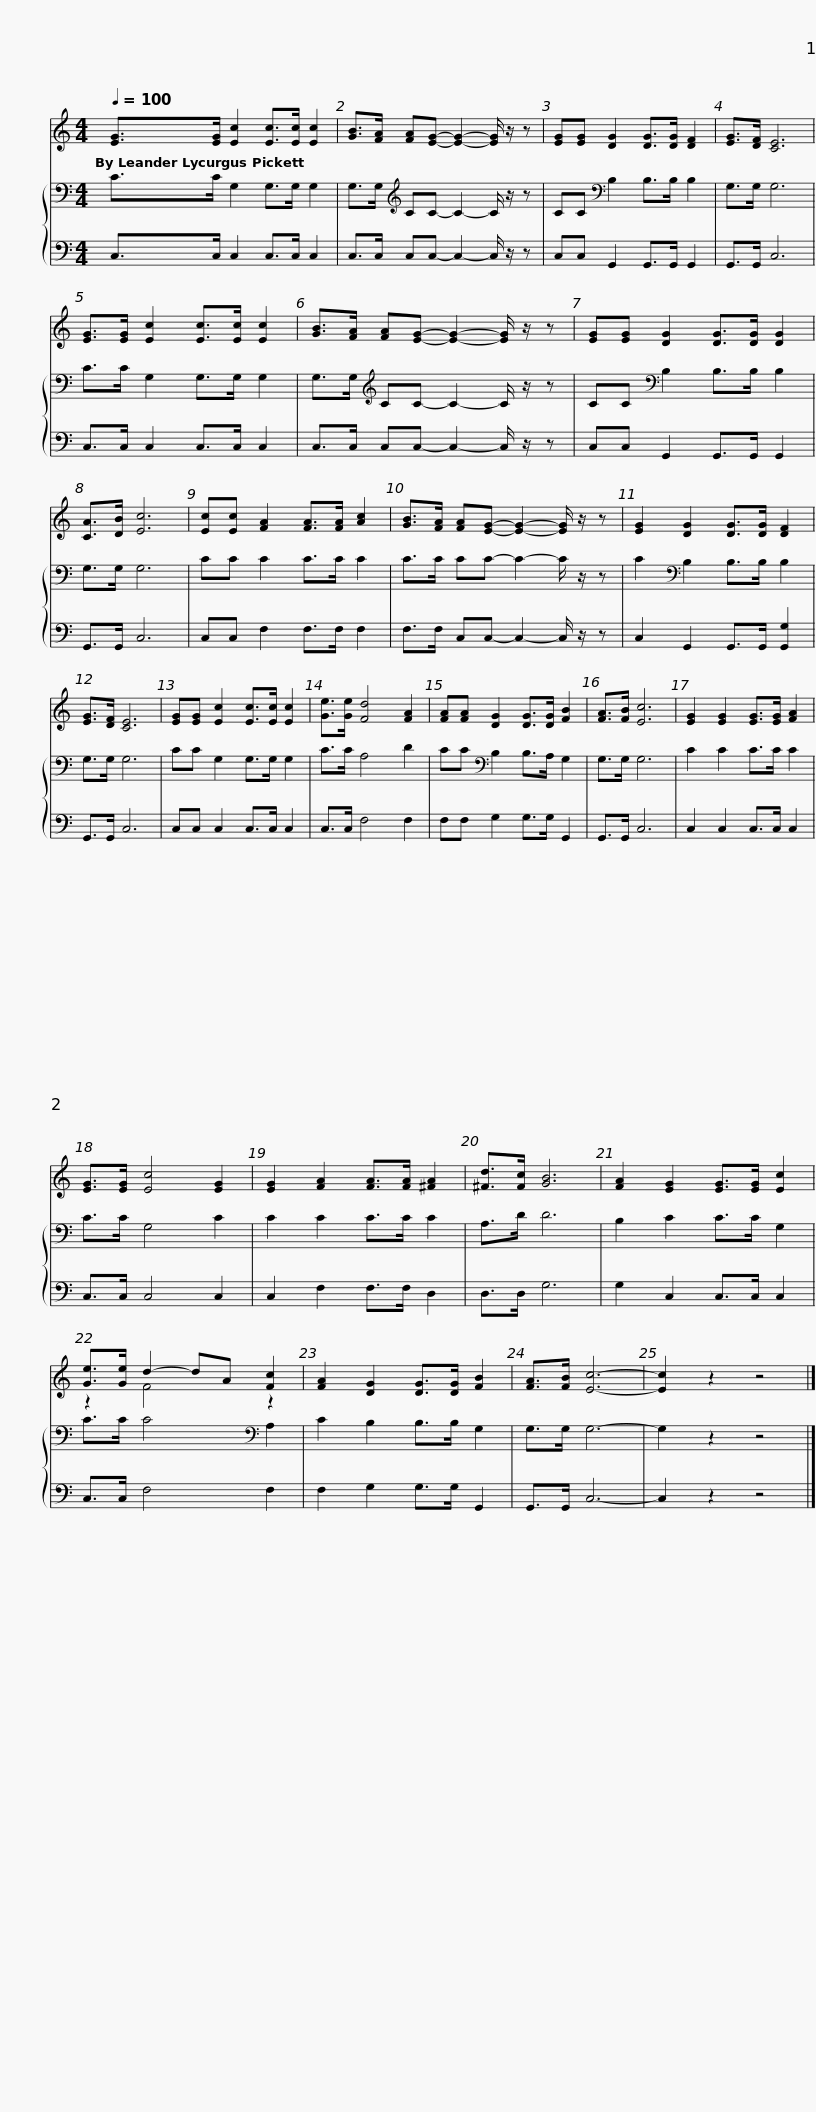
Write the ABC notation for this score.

X:1
%%score ( 1 2 ) { 3 | 4 }
L:1/8
Q:1/4=100
M:4/4
I:linebreak $
K:C
V:1 treble
V:2 treble
V:3 bass
V:4 bass
V:1
 [EG]>[EG] [Ec]2 [Ec]>[Ec] [Ec]2 | [GB]>[FA] [FA][EG]- [EG]2- [EG]/ z/ z | [EG][EG] [DG]2 [DG]>[DG] [DF]2 |$ [EG]>[DF] [CE]6 | [EG]>[EG] [Ec]2 [Ec]>[Ec] [Ec]2 | %5
 [GB]>[FA] [FA][EG]- [EG]2- [EG]/ z/ z | [EG][EG] [DG]2 [DG]>[DG] [DG]2 | [CA]>[DB] [Ec]6 |$ [Ec][Ec] [FA]2 [FA]>[FA] [Ac]2 | [GB]>[FA] [FA][EG]- [EG]2- [EG]/ z/ z | %10
 [EG]2 [DG]2 [DG]>[DG] [DF]2 | [EG]>[DF] [CE]6 | [EG][EG] [Ec]2 [Ec]>[Ec] [Ec]2 |$ [Ge]>[Ge] [Fd]4 [FA]2 | [FA][FA] [DG]2 [DG]>[DG] [FB]2 | %15
 [FA]>[FB] [Ec]6 | [EG]2 [EG]2 [EG]>[EG] [FA]2 | [EG]>[EG] [Ec]4 [EG]2 | [EG]2 [FA]2 [FA]>[FA] [^FA]2 | [^Fd]>[Fc] [GB]6 |$ %20
 [FA]2 [EG]2 [EG]>[EG] [Ec]2 | [Ge]>[Ge] d2- dA [Fc]2 | [FA]2 [DG]2 [DG]>[DG] [FB]2 | [FA]>[FB] [Ec]6- | [Ec]2 z2 z4 |] %25
V:2
 x8 | x8 | x8 |$ x8 | x8 | %5
 x8 | x8 | x8 |$ x8 | x8 | %10
 x8 | x8 | x8 |$ x8 | x8 | %15
 x8 | x8 | x8 | x8 | x8 |$ %20
 x8 | z2 F4 z2 | x8 | x8 | x8 |] %25
V:3
 C>C G,2 G,>G, G,2 | G,>G,[K:treble] CC- C2- C/ z/ z | CC[K:bass] B,2 B,>B, B,2 |$ G,>G, G,6 | C>C G,2 G,>G, G,2 | %5
 G,>G,[K:treble] CC- C2- C/ z/ z | CC[K:bass] B,2 B,>B, B,2 | G,>G, G,6 |$ CC C2 C>C C2 | C>C CC- C2- C/ z/ z | %10
 C2[K:bass] B,2 B,>B, B,2 | G,>G, G,6 | CC G,2 G,>G, G,2 |$ C>C A,4 D2 | CC[K:bass] B,2 B,>A, G,2 | %15
 G,>G, G,6 | C2 C2 C>C C2 | C>C G,4 C2 | C2 C2 C>C C2 | A,>D D6 |$ %20
 B,2 C2 C>C G,2 | C>C C4[K:bass] A,2 | C2 B,2 B,>B, G,2 | G,>G, G,6- | G,2 z2 z4 |] %25
V:4
 C,>C, C,2 C,>C, C,2 | C,>C, C,C,- C,2- C,/ z/ z | C,C, G,,2 G,,>G,, G,,2 |$ G,,>G,, C,6 | C,>C, C,2 C,>C, C,2 | %5
 C,>C, C,C,- C,2- C,/ z/ z | C,C, G,,2 G,,>G,, G,,2 | G,,>G,, C,6 |$ C,C, F,2 F,>F, F,2 | F,>F, C,C,- C,2- C,/ z/ z | %10
 C,2 G,,2 G,,>G,, [G,,G,]2 | G,,>G,, C,6 | C,C, C,2 C,>C, C,2 |$ C,>C, F,4 F,2 | F,F, G,2 G,>G, G,,2 | %15
 G,,>G,, C,6 | C,2 C,2 C,>C, C,2 | C,>C, C,4 C,2 | C,2 F,2 F,>F, D,2 | D,>D, G,6 |$ %20
 G,2 C,2 C,>C, C,2 | C,>C, F,4 F,2 | F,2 G,2 G,>G, G,,2 | G,,>G,, C,6- | C,2 z2 z4 |] %25
